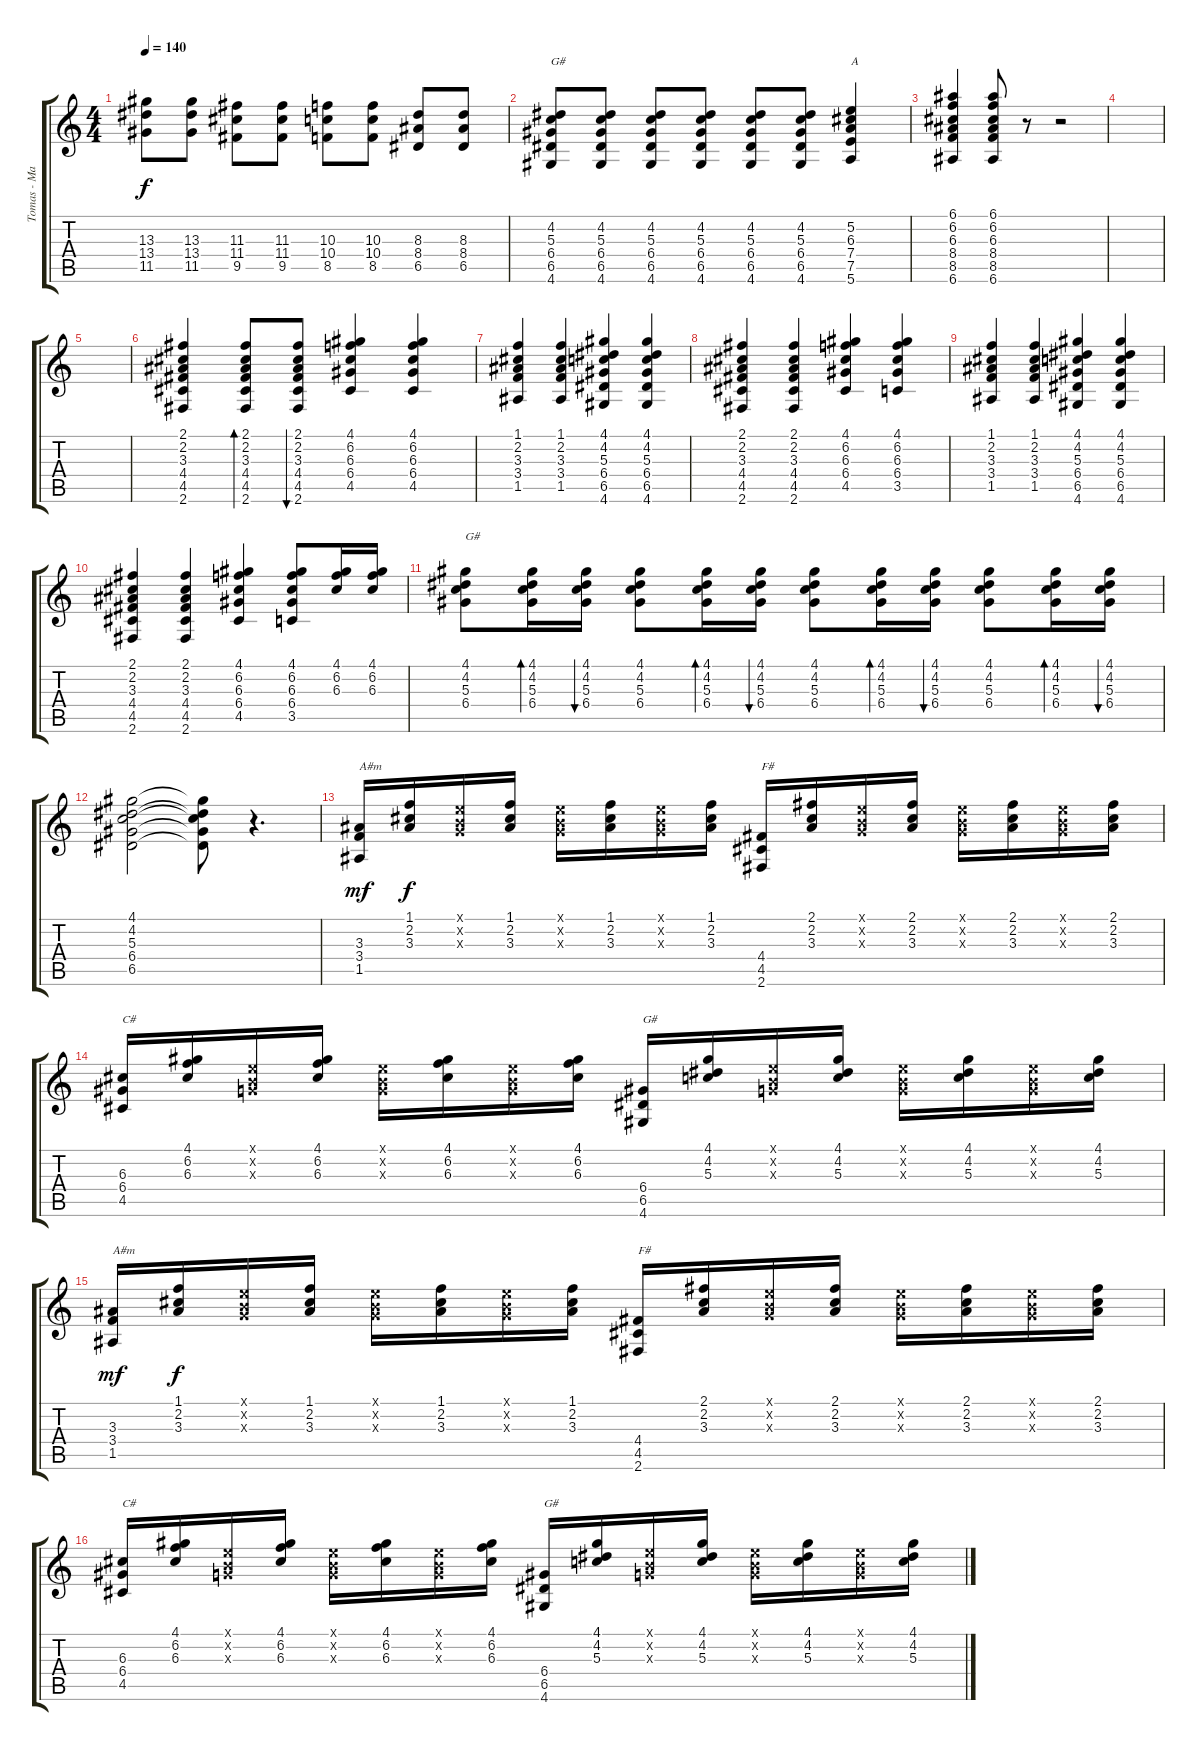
\track ("Tomas - Main Guitar" "Tomas - Ma") {instrument electricguitarclean}
\staff {score tabs}
\tuning (E4 B3 G3 D3 A2 E2) {hide}
\ts (4 4)
\tempo 140
\clef g2
\ks c
(13.3 13.4 11.5).8{dy f} (13.3 13.4 11.5).8 (11.3 11.4 9.5).8 (11.3 11.4 9.5).8 (10.3 10.4 8.5).8 (10.3 10.4 8.5).8 (8.3 8.4 6.5).8 (8.3 8.4 6.5).8 |
(4.2 5.3 6.4 6.5 4.6).8{txt "G#"} (4.2 5.3 6.4 6.5 4.6).8 (4.2 5.3 6.4 6.5 4.6).8 (4.2 5.3 6.4 6.5 4.6).8 (4.2 5.3 6.4 6.5 4.6).8 (4.2 5.3 6.4 6.5 4.6).8 (5.2 6.3 7.4 7.5 5.6).4{txt "A"} |
(6.1 6.2 6.3 8.4 8.5 6.6).4 (6.1 6.2 6.3 8.4 8.5 6.6).8 r.8 r.2 |
|
|
(2.1 2.2 3.3 4.4 4.5 2.6).4 (2.1 2.2 3.3 4.4 4.5 2.6).8{bd 60} (2.1 2.2 3.3 4.4 4.5 2.6).8{bu 60} (4.1 6.2 6.3 6.4 4.5).4 (4.1 6.2 6.3 6.4 4.5).4 |
(1.1 2.2 3.3 3.4 1.5).4{volume 12} (1.1 2.2 3.3 3.4 1.5).4 (4.1 4.2 5.3 6.4 6.5 4.6).4 (4.1 4.2 5.3 6.4 6.5 4.6).4 |
(2.1 2.2 3.3 4.4 4.5 2.6).4 (2.1 2.2 3.3 4.4 4.5 2.6).4 (4.1 6.2 6.3 6.4 4.5).4 (4.1 6.2 6.3 6.4 3.5).4 |
(1.1 2.2 3.3 3.4 1.5).4 (1.1 2.2 3.3 3.4 1.5).4 (4.1 4.2 5.3 6.4 6.5 4.6).4 (4.1 4.2 5.3 6.4 6.5 4.6).4 |
(2.1 2.2 3.3 4.4 4.5 2.6).4 (2.1 2.2 3.3 4.4 4.5 2.6).4 (4.1 6.2 6.3 6.4 4.5).4 (4.1 6.2 6.3 6.4 3.5).8 (4.1 6.2 6.3).16 (4.1 6.2 6.3).16 |
(4.1 4.2 5.3 6.4).8{txt "G#"} (4.1 4.2 5.3 6.4).16{bd 60} (4.1 4.2 5.3 6.4).16{bu 60} (4.1 4.2 5.3 6.4).8 (4.1 4.2 5.3 6.4).16{bd 60} (4.1 4.2 5.3 6.4).16{bu 60} (4.1 4.2 5.3 6.4).8 (4.1 4.2 5.3 6.4).16{bd 60} (4.1 4.2 5.3 6.4).16{bu 60} (4.1 4.2 5.3 6.4).8 (4.1 4.2 5.3 6.4).16{bd 60} (4.1 4.2 5.3 6.4).16{bu 60} |
(4.1 4.2 5.3 6.4 6.5).2 (4.1{t} 4.2{t} 5.3{t} 6.4{t} 6.5{t}).8 r.4{d volume 10} |
(3.3 3.4 1.5).16{txt "A#m" dy mf} (1.1 2.2 3.3).16{dy f} (0.1{x} 0.2{x} 0.3{x}).16 (1.1 2.2 3.3).16 (0.1{x} 0.2{x} 0.3{x}).16 (1.1 2.2 3.3).16 (0.1{x} 0.2{x} 0.3{x}).16 (1.1 2.2 3.3).16 (4.4 4.5 2.6).16{txt "F#"} (2.1 2.2 3.3).16 (0.1{x} 0.2{x} 0.3{x}).16 (2.1 2.2 3.3).16 (0.1{x} 0.2{x} 0.3{x}).16 (2.1 2.2 3.3).16 (0.1{x} 0.2{x} 0.3{x}).16 (2.1 2.2 3.3).16 |
(6.3 6.4 4.5).16{txt "C#"} (4.1 6.2 6.3).16 (0.1{x} 0.2{x} 0.3{x}).16 (4.1 6.2 6.3).16 (0.1{x} 0.2{x} 0.3{x}).16 (4.1 6.2 6.3).16 (0.1{x} 0.2{x} 0.3{x}).16 (4.1 6.2 6.3).16 (6.4 6.5 4.6).16{txt "G#"} (4.1 4.2 5.3).16 (0.1{x} 0.2{x} 0.3{x}).16 (4.1 4.2 5.3).16 (0.1{x} 0.2{x} 0.3{x}).16 (4.1 4.2 5.3).16 (0.1{x} 0.2{x} 0.3{x}).16 (4.1 4.2 5.3).16 |
(3.3 3.4 1.5).16{txt "A#m" dy mf} (1.1 2.2 3.3).16{dy f} (0.1{x} 0.2{x} 0.3{x}).16 (1.1 2.2 3.3).16 (0.1{x} 0.2{x} 0.3{x}).16 (1.1 2.2 3.3).16 (0.1{x} 0.2{x} 0.3{x}).16 (1.1 2.2 3.3).16 (4.4 4.5 2.6).16{txt "F#"} (2.1 2.2 3.3).16 (0.1{x} 0.2{x} 0.3{x}).16 (2.1 2.2 3.3).16 (0.1{x} 0.2{x} 0.3{x}).16 (2.1 2.2 3.3).16 (0.1{x} 0.2{x} 0.3{x}).16 (2.1 2.2 3.3).16 |
(6.3 6.4 4.5).16{txt "C#"} (4.1 6.2 6.3).16 (0.1{x} 0.2{x} 0.3{x}).16 (4.1 6.2 6.3).16 (0.1{x} 0.2{x} 0.3{x}).16 (4.1 6.2 6.3).16 (0.1{x} 0.2{x} 0.3{x}).16 (4.1 6.2 6.3).16 (6.4 6.5 4.6).16{txt "G#"} (4.1 4.2 5.3).16 (0.1{x} 0.2{x} 0.3{x}).16 (4.1 4.2 5.3).16 (0.1{x} 0.2{x} 0.3{x}).16 (4.1 4.2 5.3).16 (0.1{x} 0.2{x} 0.3{x}).16 (4.1 4.2 5.3).16
